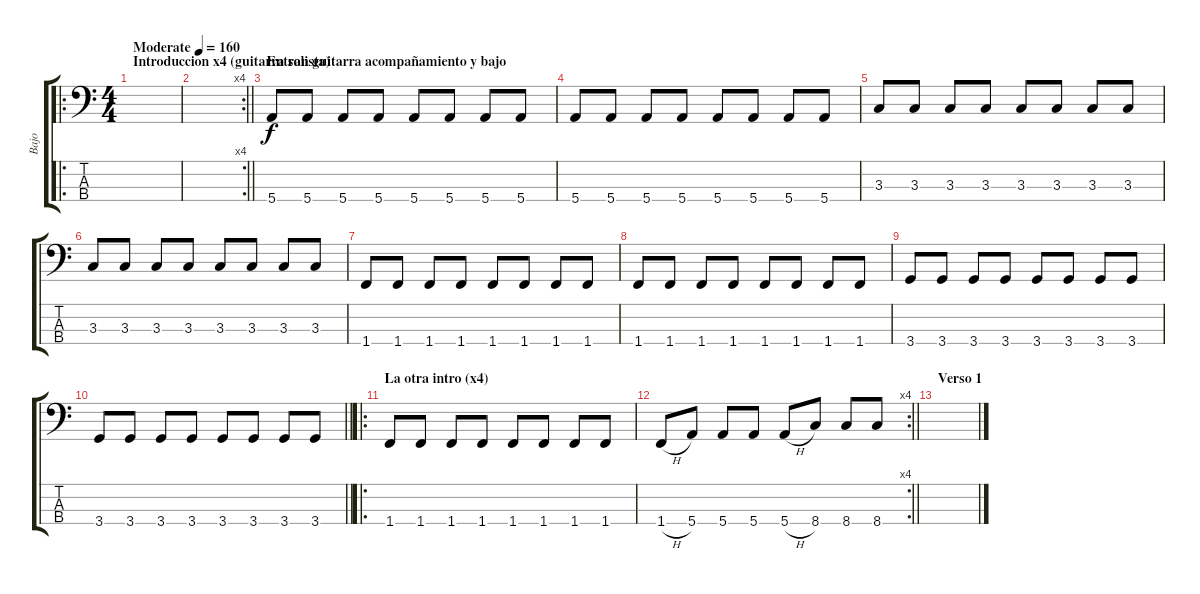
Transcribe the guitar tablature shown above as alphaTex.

\track ("Bajo" "Bajo") {instrument electricbasspick}
\staff {score tabs}
\tuning (G2 D2 A1 E1) {hide}
\ro
\ts (4 4)
\section ("" "Introduccion x4 (guitarra solista)")
\tempo (160 "Moderate")
\clef f4
\ks c
|
\rc 4
\barLineRight lightlight
|
\section ("" "Entran guitarra acompañamiento y bajo")
5.4.8 5.4.8 5.4.8 5.4.8 5.4.8 5.4.8 5.4.8 5.4.8 |
5.4.8 5.4.8 5.4.8 5.4.8 5.4.8 5.4.8 5.4.8 5.4.8 |
3.3.8 3.3.8 3.3.8 3.3.8 3.3.8 3.3.8 3.3.8 3.3.8 |
3.3.8 3.3.8 3.3.8 3.3.8 3.3.8 3.3.8 3.3.8 3.3.8 |
1.4.8 1.4.8 1.4.8 1.4.8 1.4.8 1.4.8 1.4.8 1.4.8 |
1.4.8 1.4.8 1.4.8 1.4.8 1.4.8 1.4.8 1.4.8 1.4.8 |
3.4.8 3.4.8 3.4.8 3.4.8 3.4.8 3.4.8 3.4.8 3.4.8 |
\barLineRight lightlight
3.4.8 3.4.8 3.4.8 3.4.8 3.4.8 3.4.8 3.4.8 3.4.8 |
\ro
\section ("" "La otra intro (x4)")
1.4.8 1.4.8 1.4.8 1.4.8 1.4.8 1.4.8 1.4.8 1.4.8 |
\rc 4
\barLineRight lightlight
1.4{h}.8 5.4.8 5.4.8 5.4.8 5.4{h}.8 8.4.8 8.4.8 8.4.8 |
\section ("" "Verso 1")
